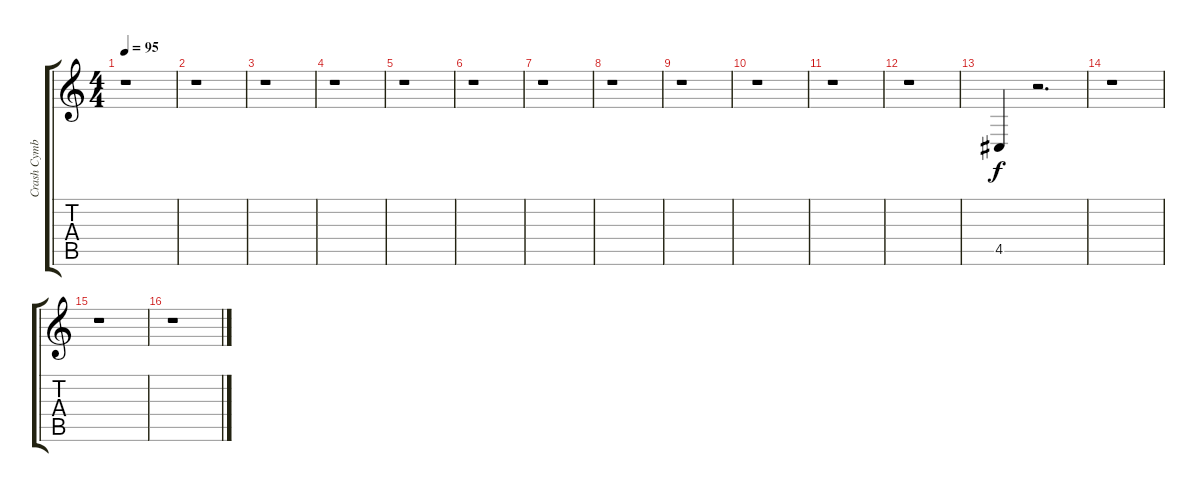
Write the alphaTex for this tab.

\track ("Crash Cymbal" "Crash Cymb") {instrument applause}
\staff {score tabs}
\tuning (E4 B3 G3 D3 A2 E2) {hide}
\ts (4 4)
\tempo 95
\clef g2
\ks c
r.1{dy f} |
r.1 |
r.1 |
r.1 |
r.1 |
r.1 |
r.1 |
r.1 |
r.1 |
r.1 |
r.1 |
r.1 |
4.5.4 r.2{d} |
r.1 |
r.1 |
r.1
